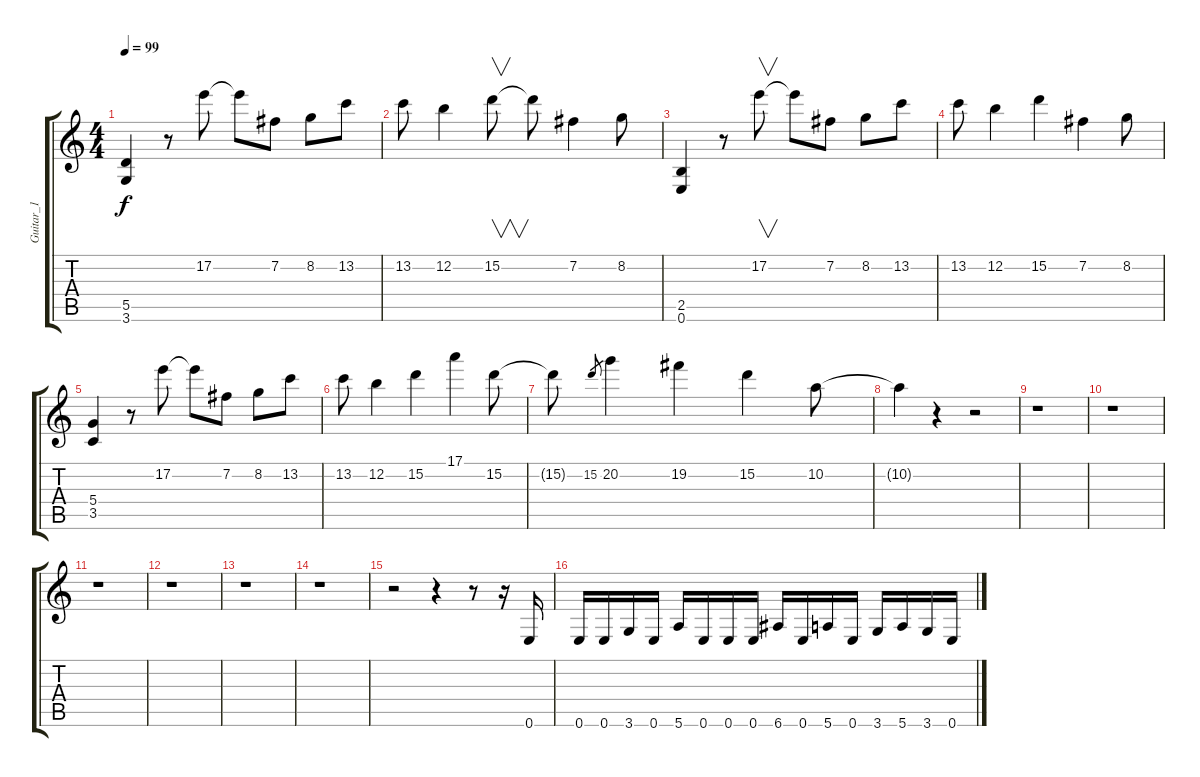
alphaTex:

\track ("Guitar_1" "Guitar_1") {instrument overdrivenguitar}
\staff {score tabs}
\tuning (E4 B3 G3 D3 A2 E2) {hide}
\ts (4 4)
\tempo 99
\clef g2
\ks c
(5.5 3.6).4{dy f} r.8 17.2.8 17.2{t}.8 7.2.8 8.2.8 13.2.8 |
13.2.8 12.2.4 15.2.8{v} 15.2{t}.8 7.2.4 8.2.8 |
(2.5 0.6).4 r.8 17.2.8{v} 17.2{t}.8 7.2.8 8.2.8 13.2.8 |
13.2.8 12.2.4 15.2.4 7.2.4 8.2.8 |
(5.4 3.5).4 r.8 17.2.8 17.2{t}.8 7.2.8 8.2.8 13.2.8 |
13.2.8 12.2.4 15.2.4 17.1.4 15.2.8 |
15.2{t}.8 15.2.8{gr} 20.2.4 19.2.4 15.2.4 10.2.8 |
10.2{t}.4 r.4 r.2 |
r.1 |
r.1 |
r.1 |
r.1 |
r.1 |
r.1 |
r.2 r.4 r.8 r.16 0.6.16 |
0.6.16 0.6.16 3.6.16 0.6.16 5.6.16 0.6.16 0.6.16 0.6.16 6.6.16 0.6.16 5.6.16 0.6.16 3.6.16 5.6.16 3.6.16 0.6.16
